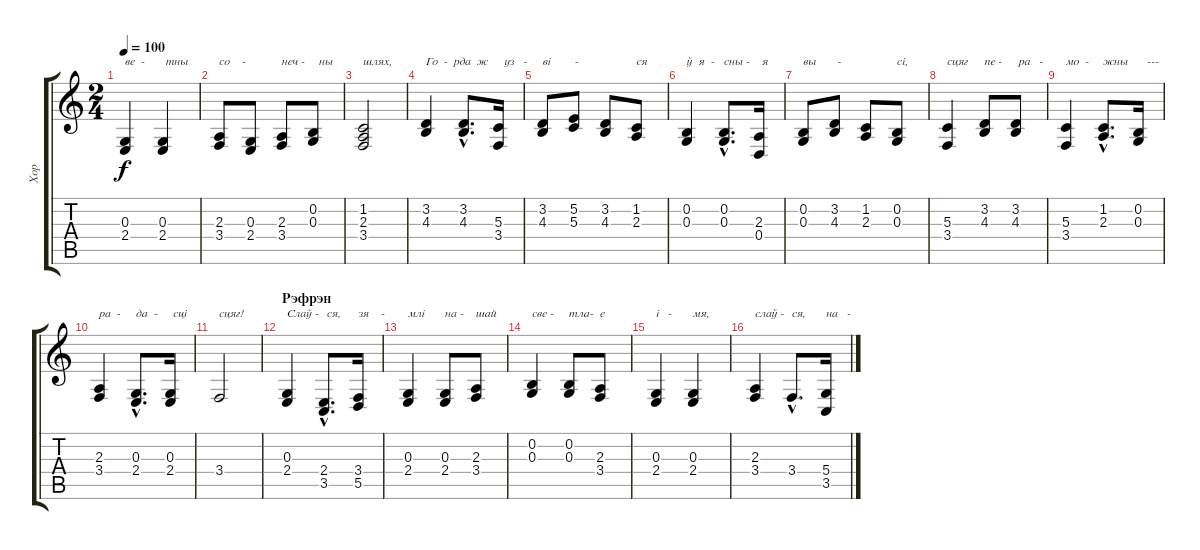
\track ("Хор" "Хор") {instrument choiraahs}
\staff {score tabs}
\tuning (E4 B3 G3 D3 A2 E2) {hide}
\ts (2 4)
\tempo 100
\clef g2
\ks c
(0.3 2.4).4{txt "ве  -" dy f} (0.3 2.4).4{txt " тны"} |
(2.3 3.4).8{txt "со    - "} (0.3 2.4).8 (2.3 3.4).8{txt "неч -"} (0.2 0.3).8{txt "  ны"} |
(1.2 2.3 3.4).2{txt "шлях,"} |
(3.2 4.3).4{txt "Го  -  рда  ж"} (3.2{hac} 4.3{hac}).8{d} (5.3 3.4).16{txt "  уз   -"} |
(3.2 4.3).8{txt "вi        -"} (5.2 5.3).8 (3.2 4.3).8 (1.2 2.3).8{txt "ся"} |
(0.2 0.3).4{txt "ў  я  -"} (0.2{hac} 0.3{hac}).8{d txt "сны -"} (2.3 0.4).16{txt " я"} |
(0.2 0.3).8{txt "вы       -"} (3.2 4.3).8 (1.2 2.3).8 (0.2 0.3).8{txt "сi,"} |
(5.3 3.4).4{txt "сцяг"} (3.2 4.3).8{txt "пе -"} (3.2 4.3).8{txt " ра   -"} |
(5.3 3.4).4{txt "мо  -"} (1.2{hac} 2.3{hac}).8{d txt "жны"} (0.2 0.3).16{txt "   ---"} |
(2.3 3.4).4{txt "ра  -"} (0.3{hac} 2.4{hac}).8{d txt "да  -"} (0.3 2.4).16{txt " сцi"} |
3.4.2{txt "сцяг!"} |
\section ("" "Рэфрэн")
(0.3 2.4).4{txt "Слаў -"} (2.4{hac} 3.5{hac}).8{d txt " ся,"} (3.4 5.5).16{txt "зя    -"} |
(0.3 2.4).4{txt "млi"} (0.3 2.4).8{txt "на -"} (2.3 3.4).8{txt "шай"} |
(0.2 0.3).4{txt "све - "} (0.2 0.3).8{txt "тла-"} (2.3 3.4).8{txt "е"} |
(0.3 2.4).4{txt "i   -"} (0.3 2.4).4{txt "мя,"} |
(2.3 3.4).4{txt "слаў -"} 3.4{hac}.8{d txt "ся,"} (5.4 3.5).16{txt "на   -"}
